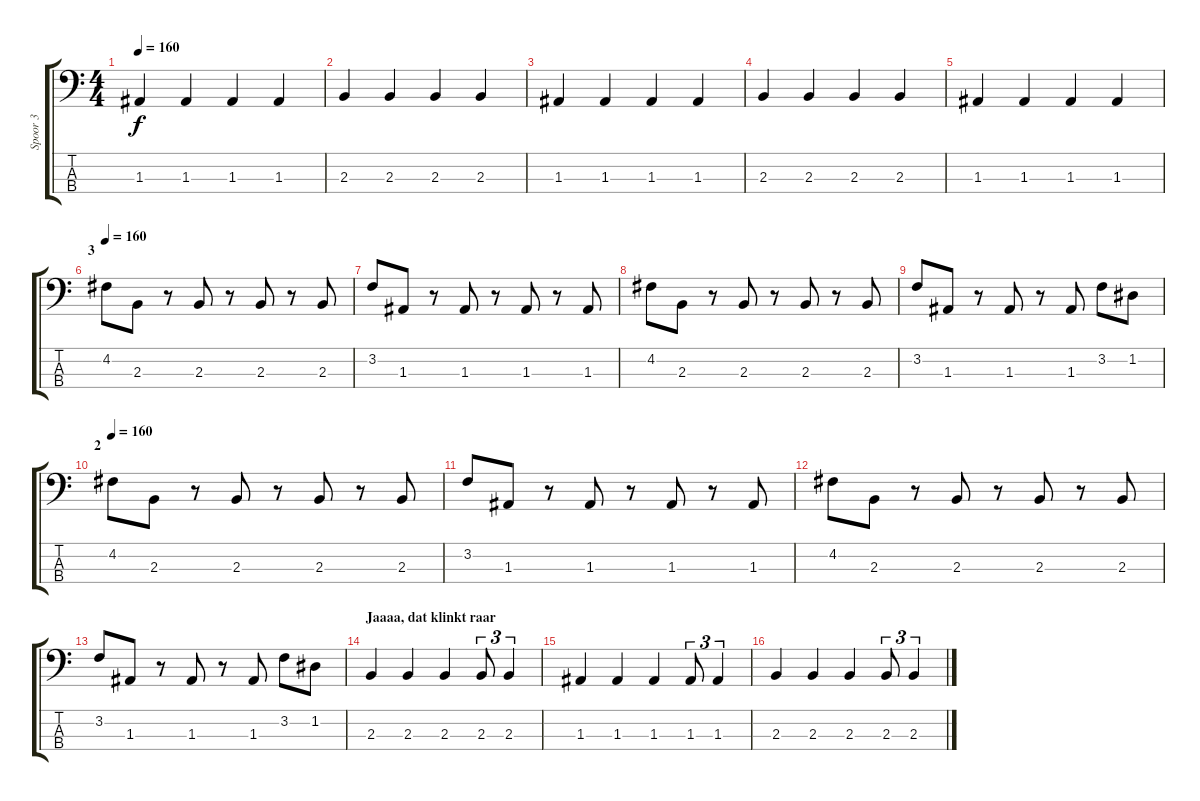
\track ("Spoor 3" "Spoor 3") {instrument electricbassfinger}
\staff {score tabs}
\tuning (G2 D2 A1 E1) {hide}
\ts (4 4)
\tempo 160
\clef f4
\ks c
1.3.4{dy f} 1.3.4 1.3.4 1.3.4 |
2.3.4 2.3.4 2.3.4 2.3.4 |
1.3.4 1.3.4 1.3.4 1.3.4 |
2.3.4 2.3.4 2.3.4 2.3.4 |
1.3.4 1.3.4 1.3.4 1.3.4 |
\section ("" "3")
\tempo 160
4.2.8 2.3.8 r.8 2.3.8 r.8 2.3.8 r.8 2.3.8 |
3.2.8 1.3.8 r.8 1.3.8 r.8 1.3.8 r.8 1.3.8 |
4.2.8 2.3.8 r.8 2.3.8 r.8 2.3.8 r.8 2.3.8 |
3.2.8 1.3.8 r.8 1.3.8 r.8 1.3.8 3.2.8 1.2.8 |
\section ("" "2")
\tempo 160
4.2.8 2.3.8 r.8 2.3.8 r.8 2.3.8 r.8 2.3.8 |
3.2.8 1.3.8 r.8 1.3.8 r.8 1.3.8 r.8 1.3.8 |
4.2.8 2.3.8 r.8 2.3.8 r.8 2.3.8 r.8 2.3.8 |
3.2.8 1.3.8 r.8 1.3.8 r.8 1.3.8 3.2.8 1.2.8 |
\section ("" "Jaaaa, dat klinkt raar")
2.3.4 2.3.4 2.3.4 2.3.8{tu (3 2)} 2.3.4{tu (3 2)} |
1.3.4 1.3.4 1.3.4 1.3.8{tu (3 2)} 1.3.4{tu (3 2)} |
2.3.4 2.3.4 2.3.4 2.3.8{tu (3 2)} 2.3.4{tu (3 2)}
